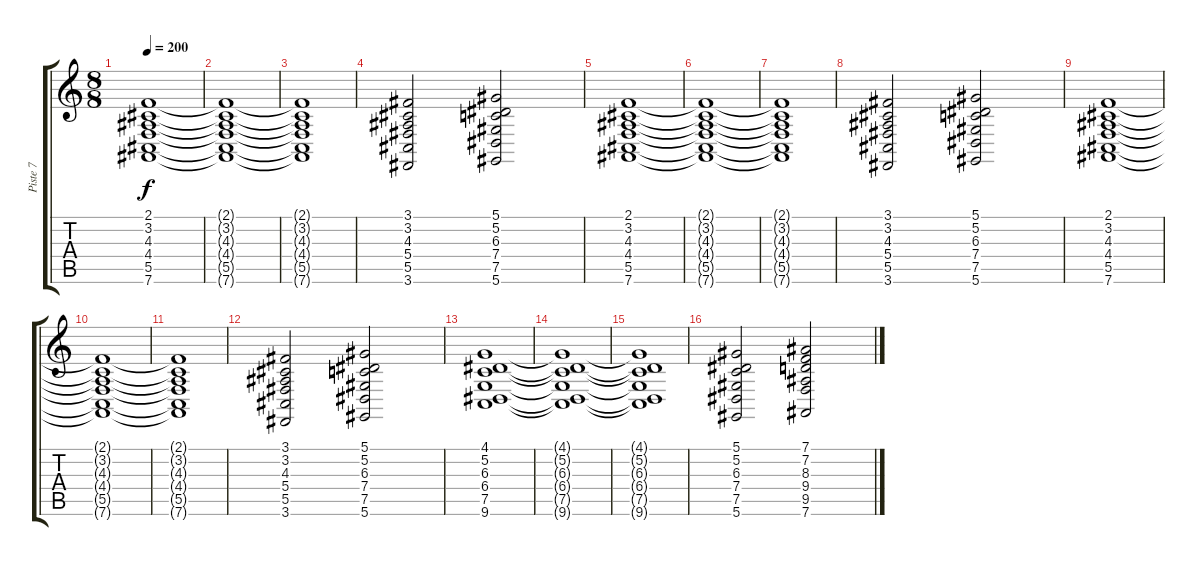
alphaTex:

\track ("Piste 7" "Piste 7") {instrument stringensemble1}
\staff {score tabs}
\tuning (Eb4 Bb3 Gb3 Db3 Ab2 Eb2) {hide}
\ts (8 8)
\tempo 200
\clef g2
\ks c
(2.1 3.2 4.3 4.4 5.5 7.6).1{dy f volume 11} |
(2.1{t} 3.2{t} 4.3{t} 4.4{t} 5.5{t} 7.6{t}).1 |
(2.1{t} 3.2{t} 4.3{t} 4.4{t} 5.5{t} 7.6{t}).1 |
(3.1 3.2 4.3 5.4 5.5 3.6).2 (5.1 5.2 6.3 7.4 7.5 5.6).2 |
(2.1 3.2 4.3 4.4 5.5 7.6).1{volume 11} |
(2.1{t} 3.2{t} 4.3{t} 4.4{t} 5.5{t} 7.6{t}).1 |
(2.1{t} 3.2{t} 4.3{t} 4.4{t} 5.5{t} 7.6{t}).1 |
(3.1 3.2 4.3 5.4 5.5 3.6).2 (5.1 5.2 6.3 7.4 7.5 5.6).2 |
(2.1 3.2 4.3 4.4 5.5 7.6).1{volume 11} |
(2.1{t} 3.2{t} 4.3{t} 4.4{t} 5.5{t} 7.6{t}).1 |
(2.1{t} 3.2{t} 4.3{t} 4.4{t} 5.5{t} 7.6{t}).1 |
(3.1 3.2 4.3 5.4 5.5 3.6).2 (5.1 5.2 6.3 7.4 7.5 5.6).2 |
(4.1 5.2 6.3 6.4 7.5 9.6).1{volume 11} |
(4.1{t} 5.2{t} 6.3{t} 6.4{t} 7.5{t} 9.6{t}).1 |
(4.1{t} 5.2{t} 6.3{t} 6.4{t} 7.5{t} 9.6{t}).1 |
(5.1 5.2 6.3 7.4 7.5 5.6).2 (7.1 7.2 8.3 9.4 9.5 7.6).2
